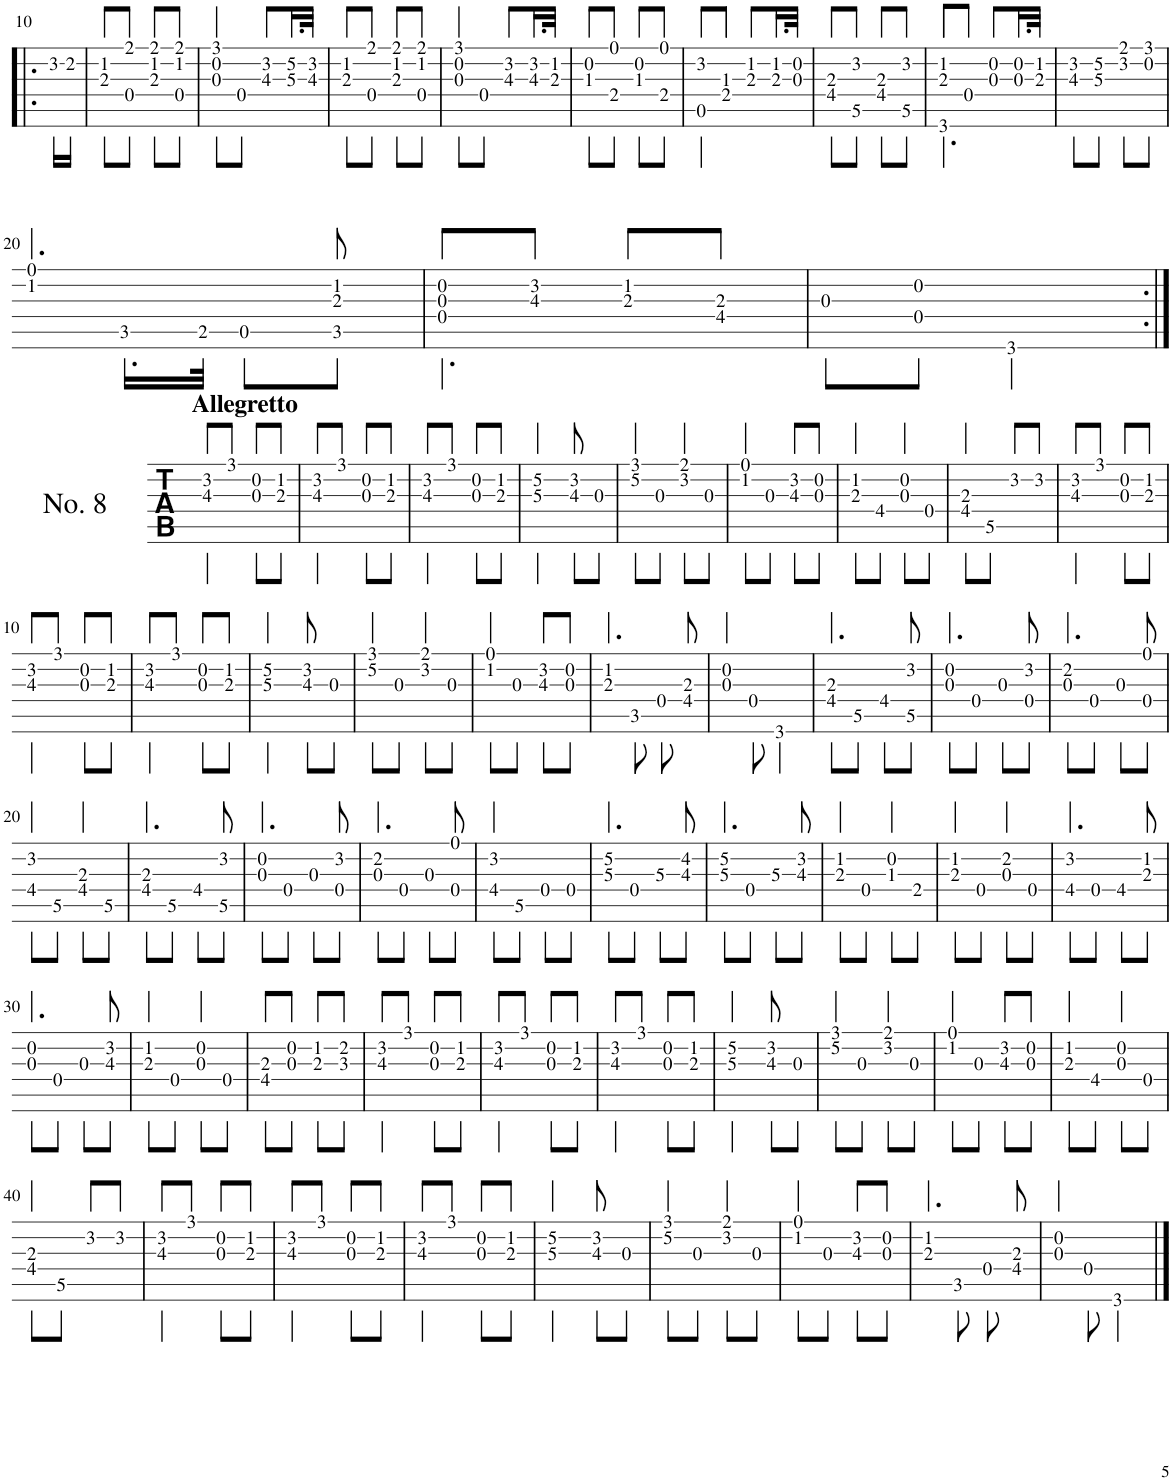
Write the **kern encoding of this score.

**kern
*part1
*staff1
*I"Guitar
*I'Guit.
!!LO:PB:g=z
*
*k[f#]
*M2/4
=10!|:
16d\LL
16c#X\JJ
=11
*^
8cn/L	8A\L
8f#/J	8D\J
8c/ 8f#/L	8A\L
8c/ 8f#/J	8D\J
=12	=12
4B/ 4g/	8G\L
.	8D\J
8B/ 8d/L	4r
16.c/ 16.e/L	.
32B/ 32d/JJk	.
=13	=13
8c/L	8A\L
8f#/J	8D\J
8c/ 8f#/L	8A\L
8c/ 8f#/J	8D\J
=14	=14
4B/ 4g/	8G\L
.	8D\J
8B/ 8d/L	4r
16.B/ 16.d/L	.
32A/ 32c/JJk	.
=15	=15
8B/L	8G#X\L
8e/J	8E\J
8B/L	8G#\L
8e/J	8E\J
=16	=16
*	*^
8d/L	4AA\	8r
8G#X/J	.	4E/
8A/ 8c/L	4r	.
16.A/ 16.c/L	.	8r
32Gn/ 32B/JJk	.	.
*	*v	*v
=17	=17
8A/L	8F#\L
8d/J	8D\J
8A/L	8F#\L
8d/J	8D\J
=18	=18
*	*^
4c/	4.GG\	8A/L
.	.	8D/J
8G/ 8B/L	.	4ryy
16.G/ 16.B/L	8r	.
32A/ 32c/JJk	.	.
*v	*v	*v
=19
8B\ 8d\L
8c\ 8e\J
8d\ 8f#\L
8B\ 8g\J
!!LO:LB:g=z
=20
*^
4.c/ 4.e/	8r
.	16.C\LL
.	32BB\JJk
.	8AA\L
8A/ 8c/	8C\J
=21	=21
8G/ 8B/L	4.D\
8B/ 8d/J	.
8A/ 8c/L	.
8F#/ 8A/J	8r
*v	*v
=22
8G\L
8D\ 8B\J
4GG\
!!LO:LB:g=z
=1:|!
*stria6
*M2/4
*^
!LO:TX:a:t=No. 8	!
!LO:TX:a:B:t=Allegretto	!
8d/L	4B\
8g/J	.
8B/L	8G\L
8c/J	8A\J
=2	=2
8d/L	4B\
8g/J	.
8B/L	8G\L
8c/J	8A\J
=3	=3
8d/L	4B\
8g/J	.
8B/L	8G\L
8c/J	8A\J
=4	=4
4e/	4c\
8d/	8B\L
8r	8G\J
=5	=5
4g/	8e\L
.	8G\J
4f#/	8d\L
.	8G\J
=6	=6
4e/	8c\L
.	8G\J
8d/L	8B\L
8B/J	8G\J
=7	=7
4c/	8A\L
.	8F#\J
4B/	8G\L
.	8D\J
=8	=8
4A/	8F#\L
.	8D\J
8d/L	4r
8d/J	.
=9	=9
8d/L	4B\
8g/J	.
8B/L	8G\L
8c/J	8A\J
!!LO:LB:g=z	!!
=10	=10
8d/L	4B\
8g/J	.
8B/L	8G\L
8c/J	8A\J
=11	=11
8d/L	4B\
8g/J	.
8B/L	8G\L
8c/J	8A\J
=12	=12
4e/	4c\
8d/	8B\L
8r	8G\J
=13	=13
4g/	8e\L
.	8G\J
4f#/	8d\L
.	8G\J
=14	=14
4e/	8c\L
.	8G\J
8d/L	8B\L
8B/J	8G\J
=15	=15
4.A/ 4.c/	8r
.	8C\
.	8D\
8F#/ 8A/	8r
=16	=16
4G/ 4B/	8r
.	8D\
4r	4GG\
=17	=17
4.A/	8F#\L
.	8D\J
.	8F#\L
8d/	8D\J
=18	=18
4.B/	8G\L
.	8D\J
.	8G\L
8d/	8D\J
=19	=19
4.c#X/	8G\L
.	8D\J
.	8G\L
8e/	8D\J
!!LO:LB:g=z	!!
=20	=20
4d/	8F#\L
.	8D\J
4A/	8F#\L
.	8D\J
=21	=21
4.A/	8F#\L
.	8D\J
.	8F#\L
8d/	8D\J
=22	=22
4.B/	8G\L
.	8D\J
.	8G\L
8d/	8D\J
=23	=23
4.c#X/	8G\L
.	8D\J
.	8G\L
8e/	8D\J
=24	=24
4d/	8F#\L
.	8D\J
4r	8D\L
.	8D\J
=25	=25
4.e/	8c\L
.	8D\J
.	8c\L
8d#X/	8B\J
=26	=26
4.e/	8c\L
.	8D\J
.	8c\L
8dn/	8B\J
=27	=27
4c/	8A\L
.	8D\J
4B/	8G#X\L
.	8E\J
=28	=28
4c/	8A\L
.	8D\J
4c#X/	8Gn\L
.	8D\J
=29	=29
4.d/	8F#\L
.	8D\J
.	8F#\L
8cn/	8A\J
!!LO:LB:g=z	!!
=30	=30
4.B/	8G\L
.	8D\J
.	8G\L
8d/	8B\J
=31	=31
4c/	8A\L
.	8D\J
4B/	8G\L
.	8D\J
=32	=32
8A/L	8F#\L
8B/J	8G\J
8c/L	8A\L
8c#X/J	8A#X\J
=33	=33
8d/L	4B\
8g/J	.
8B/L	8G\L
8cn/J	8An\J
=34	=34
8d/L	4B\
8g/J	.
8B/L	8G\L
8c/J	8A\J
=35	=35
8d/L	4B\
8g/J	.
8B/L	8G\L
8c/J	8A\J
=36	=36
4e/	4c\
8d/	8B\L
8r	8G\J
=37	=37
4g/	8e\L
.	8G\J
4f#/	8d\L
.	8G\J
=38	=38
4e/	8c\L
.	8G\J
8d/L	8B\L
8B/J	8G\J
=39	=39
4c/	8A\L
.	8F#\J
4B/	8G\L
.	8D\J
!!LO:LB:g=z	!!
=40	=40
4A/	8F#\L
.	8D\J
8d/L	4r
8d/J	.
=41	=41
8d/L	4B\
8g/J	.
8B/L	8G\L
8c/J	8A\J
=42	=42
8d/L	4B\
8g/J	.
8B/L	8G\L
8c/J	8A\J
=43	=43
8d/L	4B\
8g/J	.
8B/L	8G\L
8c/J	8A\J
=44	=44
4e/	4c\
8d/	8B\L
8r	8G\J
=45	=45
4g/	8e\L
.	8G\J
4f#/	8d\L
.	8G\J
=46	=46
4e/	8c\L
.	8G\J
8d/L	8B\L
8B/J	8G\J
=47	=47
4.A/ 4.c/	8r
.	8C\
.	8D\
8F#/ 8A/	8r
=48	=48
4G/ 4B/	8r
.	8D\
4r	4GG\
*v	*v
==
*-
